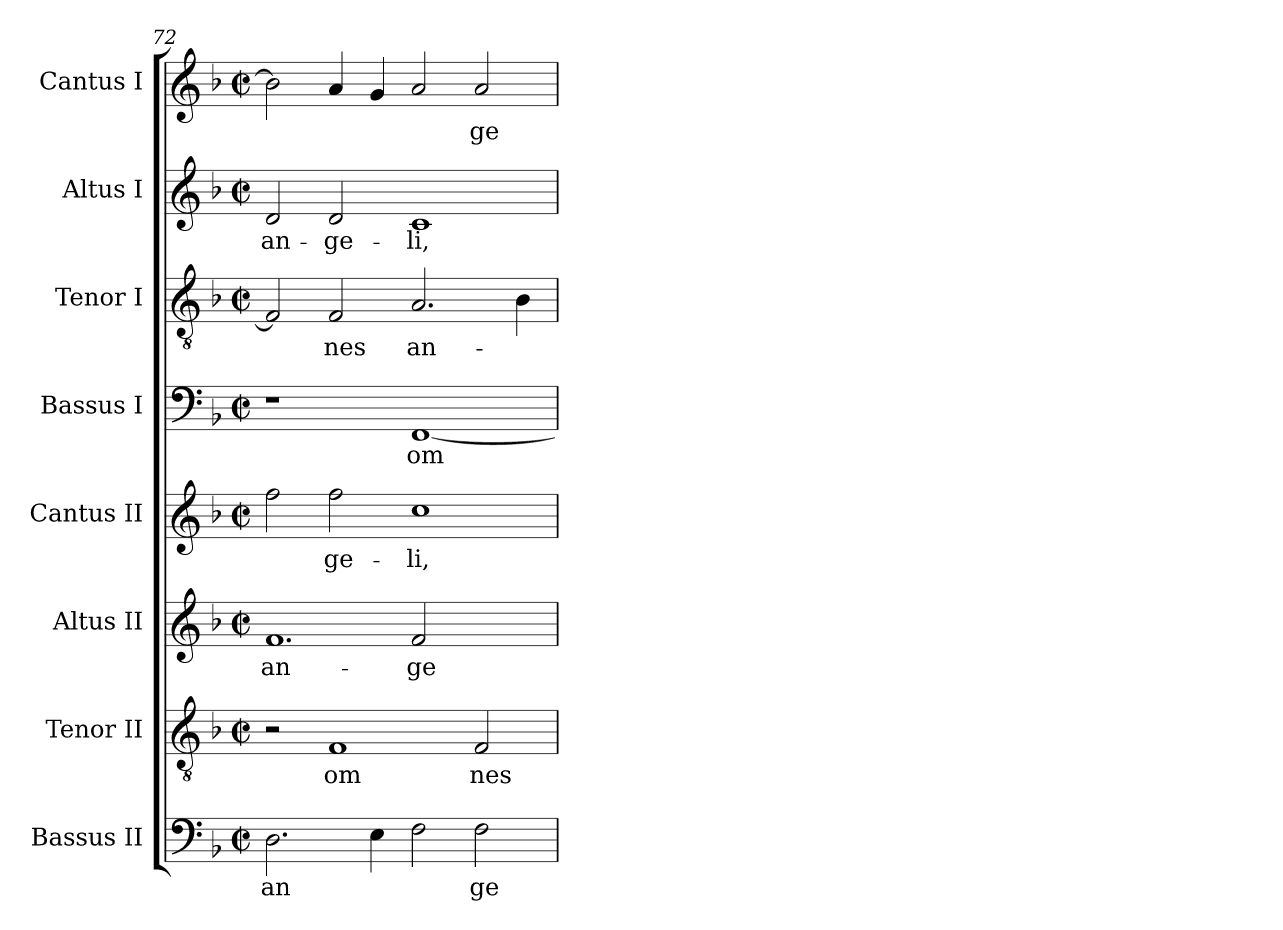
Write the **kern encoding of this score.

**kern	**text	**kern	**text	**kern	**text	**kern	**text	**kern	**text	**kern	**text	**kern	**text	**kern	**text
*part8	*part8	*part7	*part7	*part6	*part6	*part5	*part5	*part4	*part4	*part3	*part3	*part2	*part2	*part1	*part1
*staff8	*staff8	*staff7	*staff7	*staff6	*staff6	*staff5	*staff5	*staff4	*staff4	*staff3	*staff3	*staff2	*staff2	*staff1	*staff1
*I"Bassus II	*	*I"Tenor II	*	*I"Altus II	*	*I"Cantus II	*	*I"Bassus I	*	*I"Tenor I	*	*I"Altus I	*	*I"Cantus I	*
*clefF4	*	*clefGv2	*	*clefG2	*	*clefG2	*	*clefF4	*	*clefGv2	*	*clefG2	*	*clefG2	*
*k[b-]	*	*k[b-]	*	*k[b-]	*	*k[b-]	*	*k[b-]	*	*k[b-]	*	*k[b-]	*	*k[b-]	*
*F:	*	*F:	*	*F:	*	*F:	*	*F:	*	*F:	*	*F:	*	*F:	*
*M2/2	*	*M2/2	*	*M2/2	*	*M2/2	*	*M2/2	*	*M2/2	*	*M2/2	*	*M2/2	*
*met(c|)	*	*met(c|)	*	*met(c|)	*	*met(c|)	*	*met(c|)	*	*met(c|)	*	*met(c|)	*	*met(c|)	*
=72	=72	=72	=72	=72	=72	=72	=72	=72	=72	=72	=72	=72	=72	=72	=72
!	!LO:LY:b:cj	!	!	!LO:N:vis=1.	!LO:LY:b:cj	!	!	!	!	!	!	!	!LO:LY:b:cj	!	!
2.D\	an	2r	.	1f	an-	2ff\	.	1r	.	2F/]	.	2d/	an-	2b-\]	.
!	!	!	!LO:LY:b:cj	!	!	!	!LO:LY:b:cj	!	!	!	!LO:LY:b:cj	!	!LO:LY:b:cj	!	!
.	.	1F	om	.	.	2ff\	-ge-	.	.	2F/	-nes	2d/	-ge-	4a/	.
4E\	.	.	.	.	.	.	.	.	.	.	.	.	.	4g/	.
!	!	!	!	!	!LO:LY:b:cj	!	!LO:LY:b:cj	!	!LO:LY:b:cj	!	!LO:LY:b:cj	!	!LO:LY:b:cj	!	!
2F\	.	.	.	2f/	-ge-	1cc	-li,	[<1FF	om-	2.A/	an-	1c	-li,	2a/	.
!	!LO:LY:b:cj	!	!LO:LY:b:cj	!	!	!	!	!	!	!	!	!	!	!	!LO:LY:b:cj
2F\	ge	2F/	nes	2ryy	.	.	.	.	.	.	.	.	.	2a/	ge
.	.	.	.	.	.	.	.	.	.	4B-\	.	.	.	.	.
=	=	=	=	=	=	=	=	=	=	=	=	=	=	=	=
*-	*-	*-	*-	*-	*-	*-	*-	*-	*-	*-	*-	*-	*-	*-	*-
